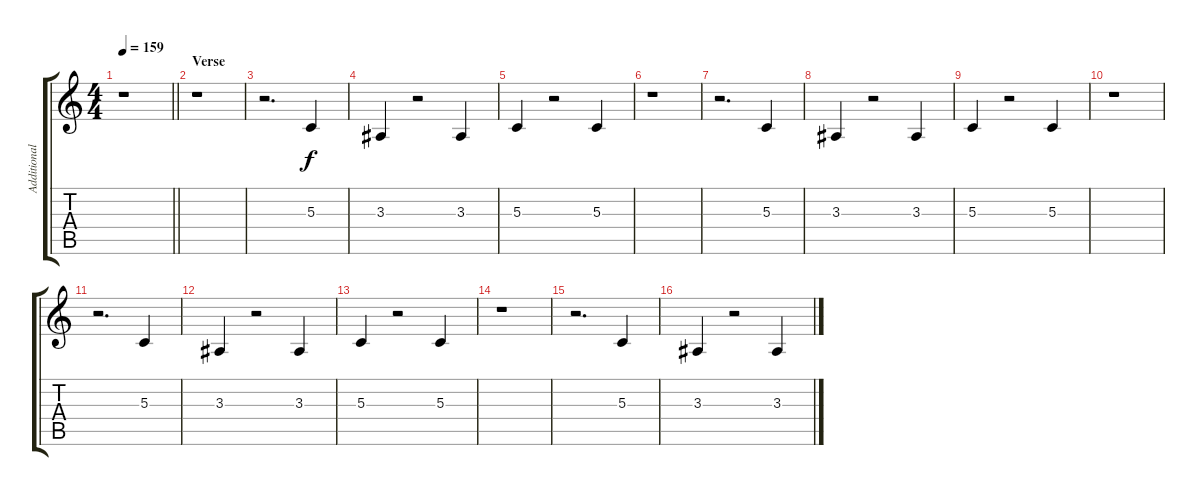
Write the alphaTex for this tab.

\track ("Additional Vocals" "Additional") {instrument sopranosax}
\staff {score tabs}
\tuning (E4 B3 G3 D3 A2 E2) {hide}
\ts (4 4)
\tempo 159
\clef g2
\barLineRight lightlight
\ks c
r.1{dy f} |
\section ("" "Verse")
r.1 |
r.2{d} 5.3.4 |
3.3.4 r.2 3.3.4 |
5.3.4 r.2 5.3.4 |
r.1 |
r.2{d} 5.3.4 |
3.3.4 r.2 3.3.4 |
5.3.4 r.2 5.3.4 |
r.1 |
r.2{d} 5.3.4 |
3.3.4 r.2 3.3.4 |
5.3.4 r.2 5.3.4 |
r.1 |
r.2{d} 5.3.4 |
3.3.4 r.2 3.3.4
